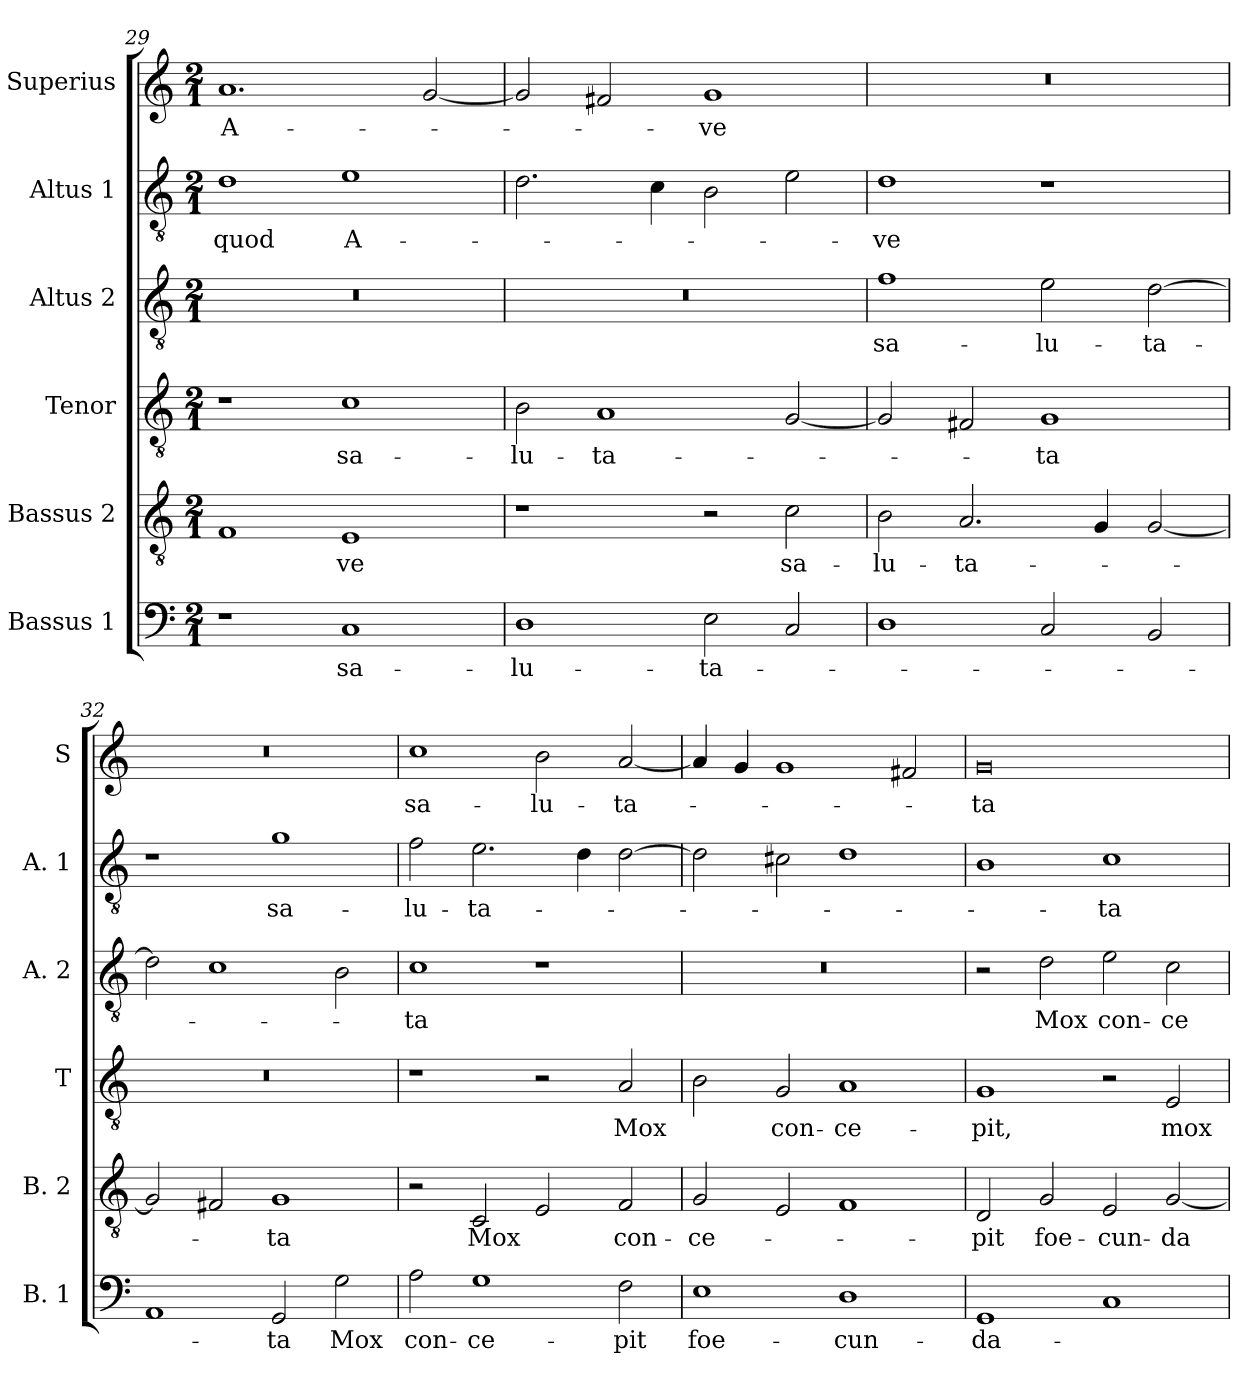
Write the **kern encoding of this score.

**kern	**text	**kern	**text	**kern	**text	**kern	**text	**kern	**text	**kern	**text
*part6	*part6	*part5	*part5	*part4	*part4	*part3	*part3	*part2	*part2	*part1	*part1
*staff6	*staff6	*staff5	*staff5	*staff4	*staff4	*staff3	*staff3	*staff2	*staff2	*staff1	*staff1
*I"Bassus 1	*	*I"Bassus 2	*	*I"Tenor	*	*I"Altus 2	*	*I"Altus 1	*	*I"Superius	*
*I'B. 1	*	*I'B. 2	*	*I'T	*	*I'A. 2	*	*I'A. 1	*	*I'S	*
*clefF4	*	*clefGv2	*	*clefGv2	*	*clefGv2	*	*clefGv2	*	*clefG2	*
*k[]	*	*k[]	*	*k[]	*	*k[]	*	*k[]	*	*k[]	*
*C:	*	*C:	*	*C:	*	*C:	*	*C:	*	*C:	*
*M2/1	*	*M2/1	*	*M2/1	*	*M2/1	*	*M2/1	*	*M2/1	*
=29	=29	=29	=29	=29	=29	=29	=29	=29	=29	=29	=29
1r	.	1F	.	1r	.	0r	.	1d	quod	1.a	A-
1C	sa-	1E	-ve	1c	sa-	.	.	1e	A-	.	.
.	.	.	.	.	.	.	.	.	.	[2g	.
=30	=30	=30	=30	=30	=30	=30	=30	=30	=30	=30	=30
1D	-lu-	1r	.	2B	-lu-	0r	.	2.d	.	2g]	.
.	.	.	.	1A	-ta-	.	.	.	.	2f#X	.
.	.	.	.	.	.	.	.	4c	.	.	.
2E	-ta-	2r	.	.	.	.	.	2B	.	1g	-ve
2C	.	2c	sa-	[2G	.	.	.	2e	.	.	.
=31	=31	=31	=31	=31	=31	=31	=31	=31	=31	=31	=31
1D	.	2B	-lu-	2G]	.	1f	sa-	1d	-ve	0r	.
.	.	2.A	-ta-	2F#X	.	.	.	.	.	.	.
2C	.	.	.	1G	-ta	2e	-lu-	1r	.	.	.
.	.	4G	.	.	.	.	.	.	.	.	.
2BB	.	[2G	.	.	.	[2d	-ta-	.	.	.	.
=32	=32	=32	=32	=32	=32	=32	=32	=32	=32	=32	=32
1AA	.	2G]	.	0r	.	2d]	.	1r	.	0r	.
.	.	2F#X	.	.	.	1c	.	.	.	.	.
2GG	-ta	1G	-ta	.	.	.	.	1g	sa-	.	.
2G	Mox	.	.	.	.	2B	.	.	.	.	.
=33	=33	=33	=33	=33	=33	=33	=33	=33	=33	=33	=33
2A	con-	2r	.	1r	.	1c	-ta	2f	-lu-	1cc	sa-
1G	-ce-	2C	Mox	.	.	.	.	2.e	-ta-	.	.
.	.	2E	.	2r	.	1r	.	.	.	2b	-lu-
.	.	.	.	.	.	.	.	4d	.	.	.
2F	-pit	2F	con-	2A	Mox	.	.	[2d	.	[2a	-ta-
=34	=34	=34	=34	=34	=34	=34	=34	=34	=34	=34	=34
1E	foe-	2G	-ce-	2B	.	0r	.	2d]	.	4a]	.
.	.	.	.	.	.	.	.	.	.	4g	.
.	.	2E	.	2G	con-	.	.	2c#X	.	1g	.
1D	-cun-	1F	.	1A	-ce-	.	.	1d	.	.	.
.	.	.	.	.	.	.	.	.	.	2f#X	.
=35	=35	=35	=35	=35	=35	=35	=35	=35	=35	=35	=35
1GG	-da-	2D	-pit	1G	-pit,	2r	.	1B	.	0g	-ta
.	.	2G	foe-	.	.	2d	Mox	.	.	.	.
1C	.	2E	-cun-	2r	.	2e	con-	1c	-ta	.	.
.	.	[2G	-da-	2E	mox	2c	-ce-	.	.	.	.
=	=	=	=	=	=	=	=	=	=	=	=
*-	*-	*-	*-	*-	*-	*-	*-	*-	*-	*-	*-
